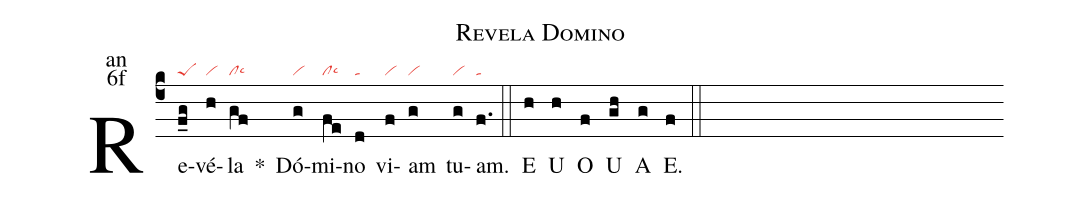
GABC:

name:Revela Domino;
office-part:an;
mode:6f;
nabc-lines:1;
%%
(c4) Re(f_g|peS)vé(h|vi)la(gf|cllsc6) <sp>*</sp>() Dó(g|vi)mi(fe|cllsc6)no(d|ta) vi(f|vi)am(g|vi) tu(g|vi)am.(f.|ta) (::)
<eu>E(h) U(h) O(f) U(gh) A(g) E.(f) </eu>(::)
